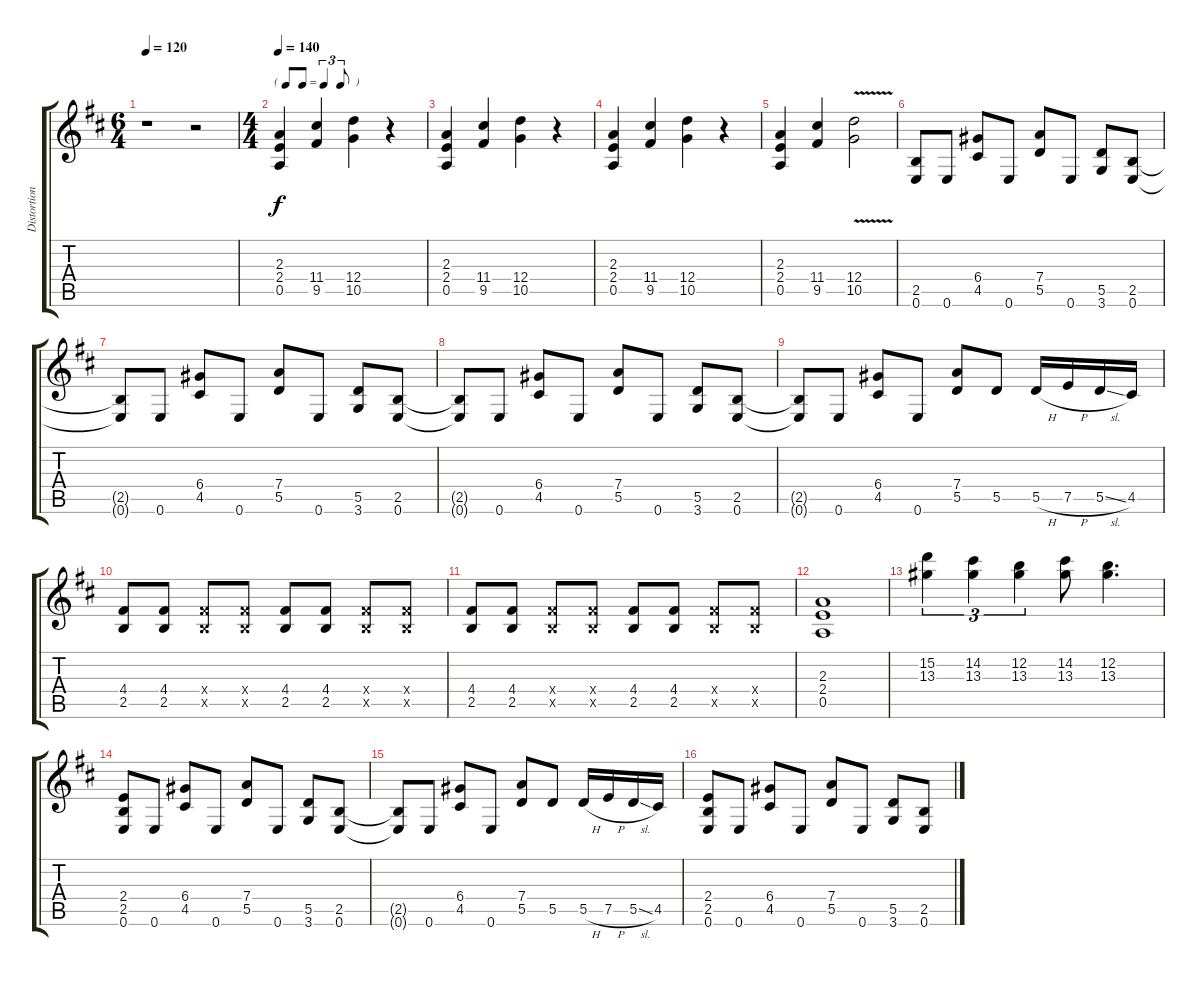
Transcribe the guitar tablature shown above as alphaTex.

\track ("Distortion" "Distortion") {instrument distortionguitar}
\staff {score tabs}
\tuning (E4 B3 G3 D3 A2 E2) {hide}
\ts (6 4)
\tempo 120
\clef g2
\ks d
r.1{dy f} r.2 |
\ts (4 4)
\tf triplet8th
\tempo 140
(2.3 2.4 0.5).4 (11.4 9.5).4 (12.4 10.5).4 r.4 |
(2.3 2.4 0.5).4 (11.4 9.5).4 (12.4 10.5).4 r.4 |
(2.3 2.4 0.5).4 (11.4 9.5).4 (12.4 10.5).4 r.4 |
(2.3 2.4 0.5).4 (11.4 9.5).4 (12.4{v} 10.5{v}).2 |
(2.5 0.6).8 0.6.8 (6.4 4.5).8 0.6.8 (7.4 5.5).8 0.6.8 (5.5 3.6).8 (2.5 0.6).8 |
(2.5{t} 0.6{t}).8 0.6.8 (6.4 4.5).8 0.6.8 (7.4 5.5).8 0.6.8 (5.5 3.6).8 (2.5 0.6).8 |
(2.5{t} 0.6{t}).8 0.6.8 (6.4 4.5).8 0.6.8 (7.4 5.5).8 0.6.8 (5.5 3.6).8 (2.5 0.6).8 |
(2.5{t} 0.6{t}).8 0.6.8 (6.4 4.5).8 0.6.8 (7.4 5.5).8 5.5.8 5.5{h}.16 7.5{h}.16 5.5{sl}.16 4.5.16 |
(4.4 2.5).8 (4.4 2.5).8 (4.4{x} 2.5{x}).8 (4.4{x} 2.5{x}).8 (4.4 2.5).8 (4.4 2.5).8 (4.4{x} 2.5{x}).8 (4.4{x} 2.5{x}).8 |
(4.4 2.5).8 (4.4 2.5).8 (4.4{x} 2.5{x}).8 (4.4{x} 2.5{x}).8 (4.4 2.5).8 (4.4 2.5).8 (4.4{x} 2.5{x}).8 (4.4{x} 2.5{x}).8 |
(2.3 2.4 0.5).1 |
(15.2 13.3).4{tu (3 2)} (14.2 13.3).4{tu (3 2)} (12.2 13.3).4{tu (3 2)} (14.2 13.3).8 (12.2 13.3).4{d} |
(2.4 2.5 0.6).8 0.6.8 (6.4 4.5).8 0.6.8 (7.4 5.5).8 0.6.8 (5.5 3.6).8 (2.5 0.6).8 |
(2.5{t} 0.6{t}).8 0.6.8 (6.4 4.5).8 0.6.8 (7.4 5.5).8 5.5.8 5.5{h}.16 7.5{h}.16 5.5{sl}.16 4.5.16 |
(2.4 2.5 0.6).8 0.6.8 (6.4 4.5).8 0.6.8 (7.4 5.5).8 0.6.8 (5.5 3.6).8 (2.5 0.6).8
